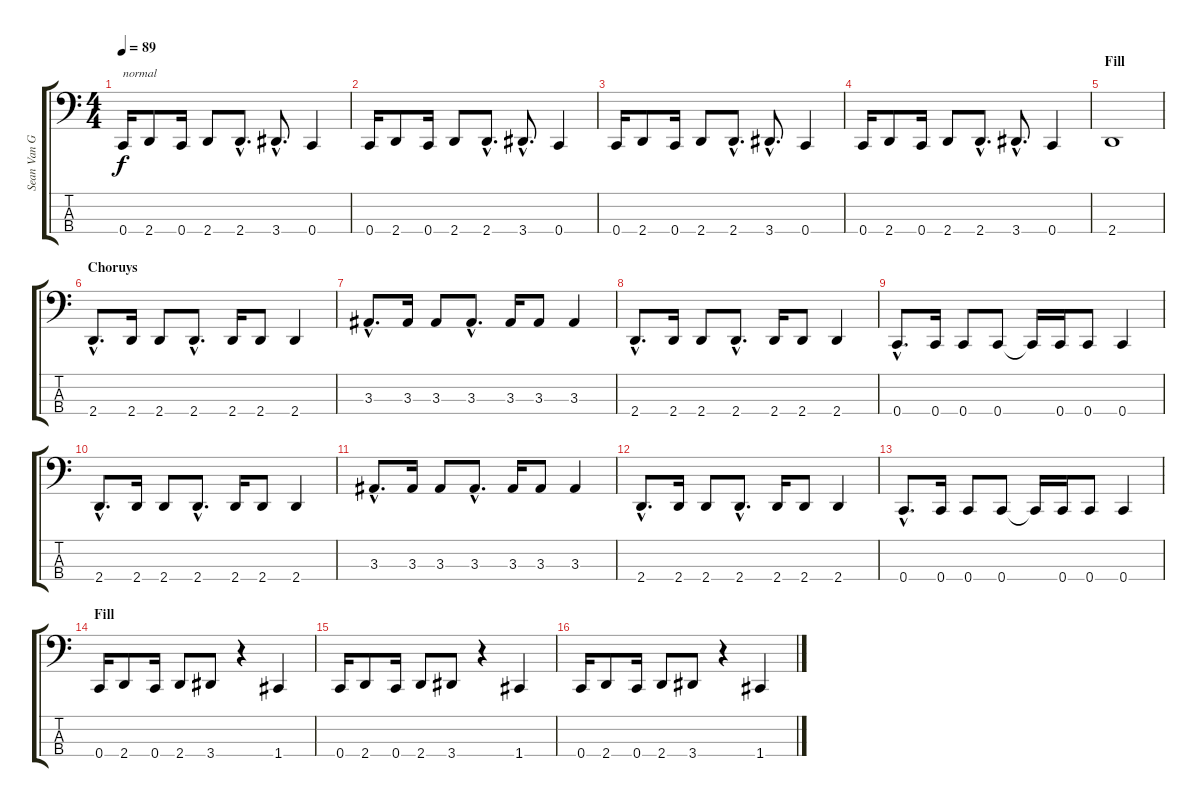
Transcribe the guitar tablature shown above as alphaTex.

\track ("Sean Van Gannip (bass)" "Sean Van G") {instrument electricbassfinger}
\staff {score tabs}
\tuning (F2 C2 G1 C1) {hide}
\ts (4 4)
\tempo 89
\clef f4
\ks c
0.4.16{txt "normal" dy f instrument electricbassfinger} 2.4.8 0.4.16 2.4.8 2.4{hac}.8{d} 3.4{hac}.8{d} 0.4.4 |
0.4.16 2.4.8 0.4.16 2.4.8 2.4{hac}.8{d} 3.4{hac}.8{d} 0.4.4 |
0.4.16 2.4.8 0.4.16 2.4.8 2.4{hac}.8{d} 3.4{hac}.8{d} 0.4.4 |
0.4.16 2.4.8 0.4.16 2.4.8 2.4{hac}.8{d} 3.4{hac}.8{d} 0.4.4 |
\section ("" "Fill")
2.4.1 |
\section ("" "Choruys")
2.4{hac}.8{d} 2.4.16 2.4.8 2.4{hac}.8{d} 2.4.16 2.4.8 2.4.4 |
3.3{hac}.8{d} 3.3.16 3.3.8 3.3{hac}.8{d} 3.3.16 3.3.8 3.3.4 |
2.4{hac}.8{d} 2.4.16 2.4.8 2.4{hac}.8{d} 2.4.16 2.4.8 2.4.4 |
0.4{hac}.8{d} 0.4.16 0.4.8 0.4.8 0.4{t}.16 0.4.16 0.4.8 0.4.4 |
2.4{hac}.8{d} 2.4.16 2.4.8 2.4{hac}.8{d} 2.4.16 2.4.8 2.4.4 |
3.3{hac}.8{d} 3.3.16 3.3.8 3.3{hac}.8{d} 3.3.16 3.3.8 3.3.4 |
2.4{hac}.8{d} 2.4.16 2.4.8 2.4{hac}.8{d} 2.4.16 2.4.8 2.4.4 |
0.4{hac}.8{d} 0.4.16 0.4.8 0.4.8 0.4{t}.16 0.4.16 0.4.8 0.4.4 |
\section ("" "Fill")
0.4.16 2.4.8 0.4.16 2.4.8 3.4.8 r.4 1.4.4 |
0.4.16 2.4.8 0.4.16 2.4.8 3.4.8 r.4 1.4.4 |
0.4.16 2.4.8 0.4.16 2.4.8 3.4.8 r.4 1.4.4
